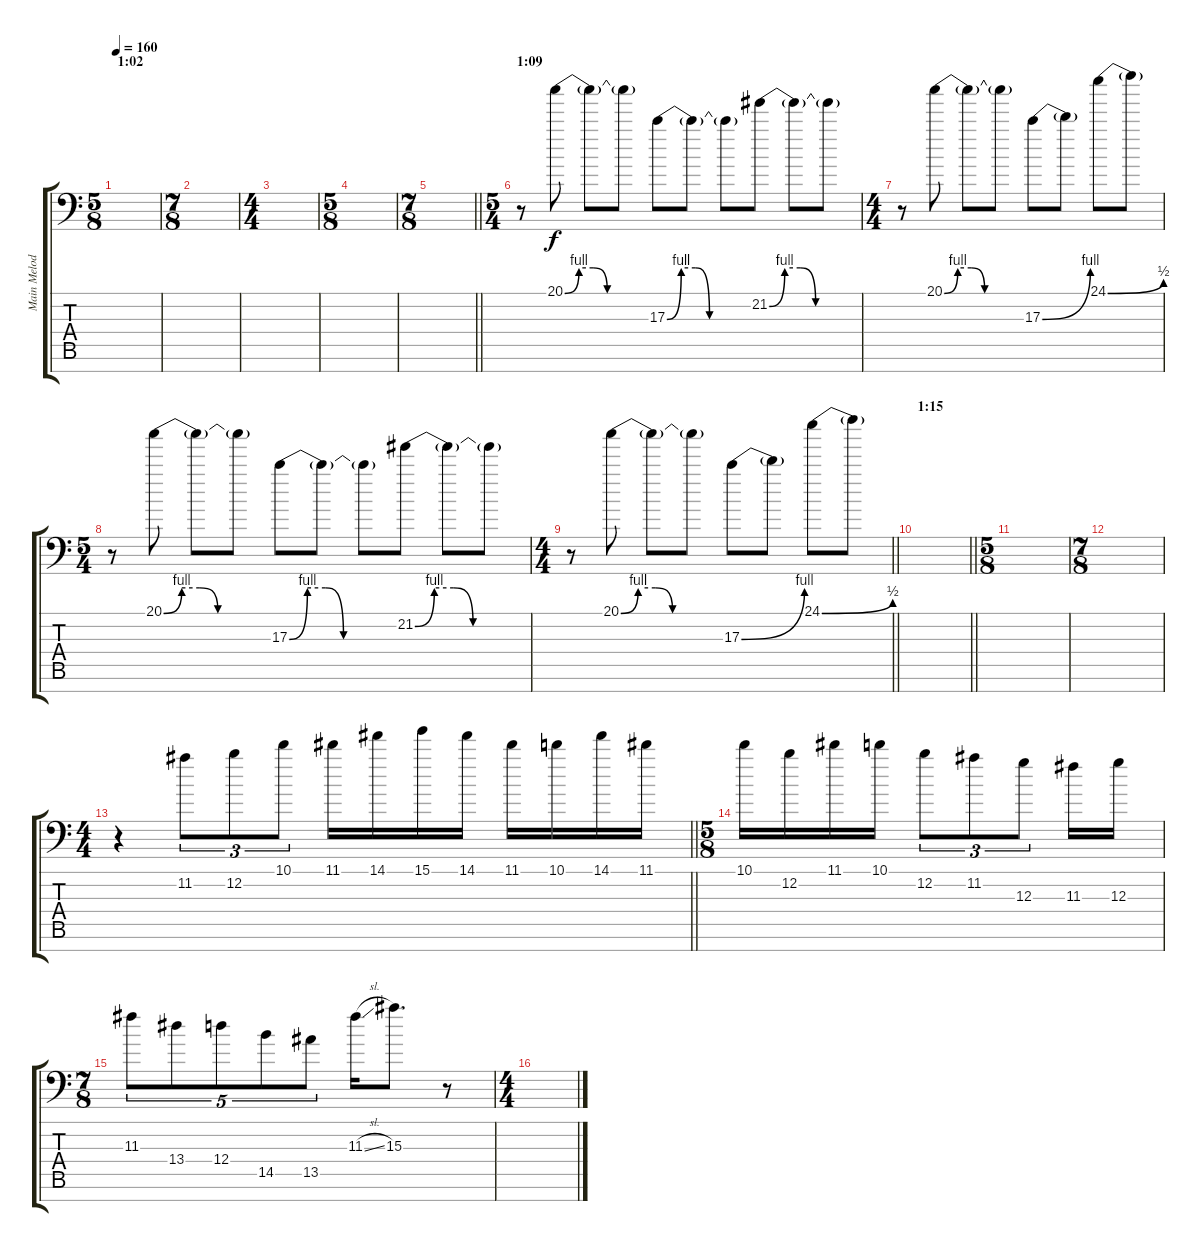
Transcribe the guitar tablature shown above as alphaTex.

\track ("Main Melodies And Leads L" "Main Melod") {instrument distortionguitar}
\staff {score tabs}
\tuning (E4 B3 G3 D3 A2 E2 A1) {hide}
\ts (5 8)
\section ("" "1:02")
\tempo 160
\clef f4
\ks c
|
\ts (7 8)
|
\ts (4 4)
|
\ts (5 8)
|
\ts (7 8)
\barLineRight lightlight
|
\ts (5 4)
\section ("" "1:09")
r.8 20.1{be (custom 0 0 10 4 20 4 30 0 60 0)}.8 20.1{t}.8 20.1{t}.8 17.3{be (custom 0 0 10 4 20 4 30 0 60 0)}.8 17.3{t}.8 17.3{t}.8 21.2{be (custom 0 0 10 4 20 4 30 0 60 0)}.8 21.2{t}.8 21.2{t}.8 |
\ts (4 4)
r.8 20.1{be (custom 0 0 10 4 20 4 30 0 60 0)}.8 20.1{t}.8 20.1{t}.8 17.3{be (bend 0 0 60 4)}.8 17.3{t}.8 24.1{be (bend 0 0 60 2)}.8 24.1{t}.8 |
\ts (5 4)
r.8 20.1{be (custom 0 0 10 4 20 4 30 0 60 0)}.8 20.1{t}.8 20.1{t}.8 17.3{be (custom 0 0 10 4 20 4 30 0 60 0)}.8 17.3{t}.8 17.3{t}.8 21.2{be (custom 0 0 10 4 20 4 30 0 60 0)}.8 21.2{t}.8 21.2{t}.8 |
\ts (4 4)
\barLineRight lightlight
r.8 20.1{be (custom 0 0 10 4 20 4 30 0 60 0)}.8 20.1{t}.8 20.1{t}.8 17.3{be (bend 0 0 60 4)}.8 17.3{t}.8 24.1{be (bend 0 0 60 2)}.8 24.1{t}.8 |
\section ("" "1:15")
\barLineRight lightlight
|
\ts (5 8)
|
\ts (7 8)
|
\ts (4 4)
\barLineRight lightlight
r.4 11.2.8{tu (3 2)} 12.2.8{tu (3 2)} 10.1.8{tu (3 2)} 11.1.16 14.1.16 15.1.16 14.1.16 11.1.16 10.1.16 14.1.16 11.1.16 |
\ts (5 8)
10.1.16 12.2.16 11.1.16 10.1.16 12.2.8{tu (3 2)} 11.2.8{tu (3 2)} 12.3.8{tu (3 2)} 11.3.16 12.3.16 |
\ts (7 8)
11.3.8{tu (5 4)} 13.4.8{tu (5 4)} 12.4.8{tu (5 4)} 14.5.8{tu (5 4)} 13.5.8{tu (5 4)} 11.3{sl}.16 15.3.8{d} r.8 |
\ts (4 4)
